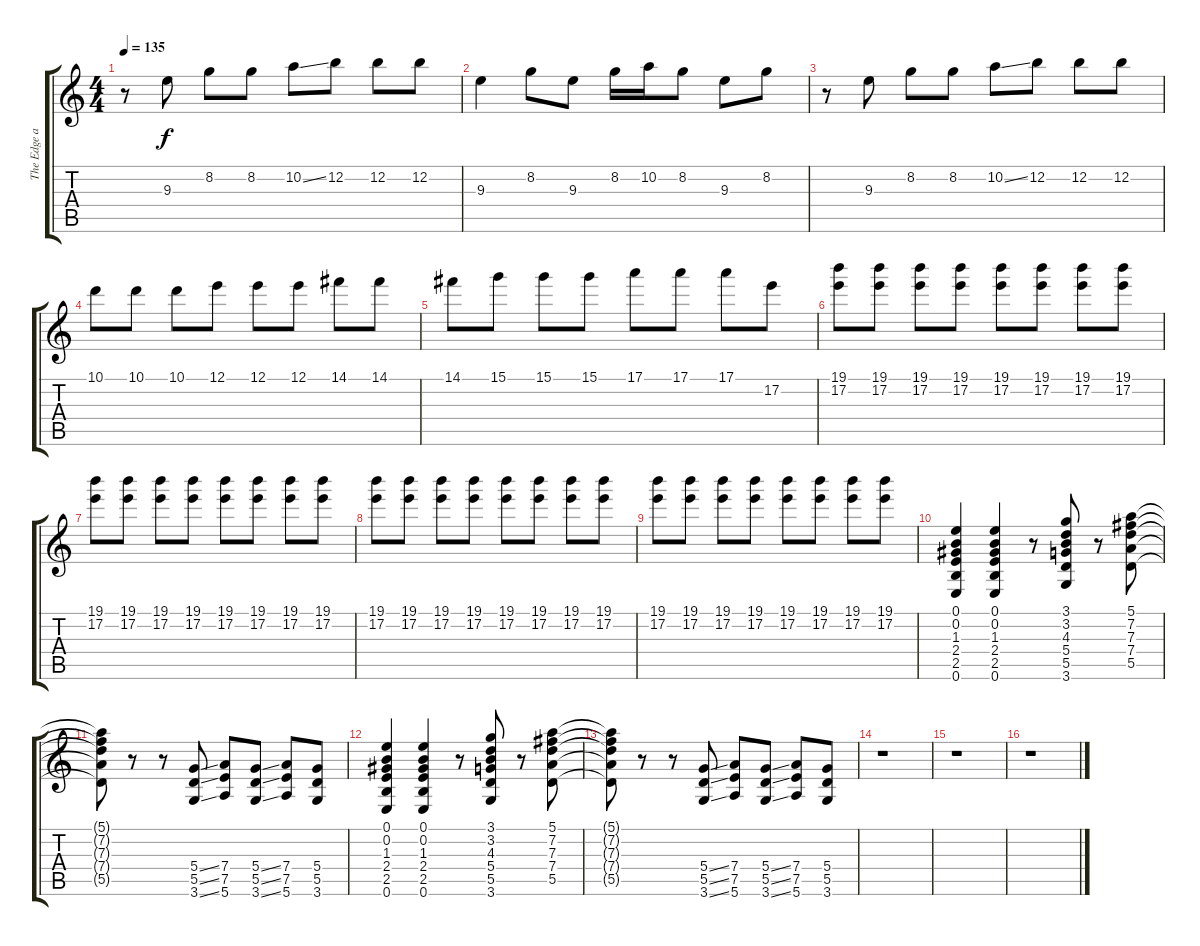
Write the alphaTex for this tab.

\track ("The Edge again" "The Edge a") {instrument distortionguitar}
\staff {score tabs}
\tuning (E4 B3 G3 D3 A2 E2) {hide}
\ts (4 4)
\tempo 135
\clef g2
\ks c
r.8{dy f} 9.3.8 8.2.8 8.2.8 10.2{ss}.8 12.2.8 12.2.8 12.2.8 |
9.3.4 8.2.8 9.3.8 8.2.16 10.2.16 8.2.8 9.3.8 8.2.8 |
r.8 9.3.8 8.2.8 8.2.8 10.2{ss}.8 12.2.8 12.2.8 12.2.8 |
10.1.8 10.1.8 10.1.8 12.1.8 12.1.8 12.1.8 14.1.8 14.1.8 |
14.1.8 15.1.8 15.1.8 15.1.8 17.1.8 17.1.8 17.1.8 17.2.8 |
(19.1 17.2).8 (19.1 17.2).8 (19.1 17.2).8 (19.1 17.2).8 (19.1 17.2).8 (19.1 17.2).8 (19.1 17.2).8 (19.1 17.2).8 |
(19.1 17.2).8 (19.1 17.2).8 (19.1 17.2).8 (19.1 17.2).8 (19.1 17.2).8 (19.1 17.2).8 (19.1 17.2).8 (19.1 17.2).8 |
(19.1 17.2).8 (19.1 17.2).8 (19.1 17.2).8 (19.1 17.2).8 (19.1 17.2).8 (19.1 17.2).8 (19.1 17.2).8 (19.1 17.2).8 |
(19.1 17.2).8 (19.1 17.2).8 (19.1 17.2).8 (19.1 17.2).8 (19.1 17.2).8 (19.1 17.2).8 (19.1 17.2).8 (19.1 17.2).8 |
(0.1 0.2 1.3 2.4 2.5 0.6).4 (0.1 0.2 1.3 2.4 2.5 0.6).4 r.8 (3.1 3.2 4.3 5.4 5.5 3.6).8 r.8 (5.1 7.2 7.3 7.4 5.5).8 |
(5.1{t} 7.2{t} 7.3{t} 7.4{t} 5.5{t}).8 r.8 r.8 (5.4{ss} 5.5{ss} 3.6{ss}).8 (7.4 7.5 5.6).8 (5.4{ss} 5.5{ss} 3.6{ss}).8 (7.4 7.5 5.6).8 (5.4 5.5 3.6).8 |
(0.1 0.2 1.3 2.4 2.5 0.6).4 (0.1 0.2 1.3 2.4 2.5 0.6).4 r.8 (3.1 3.2 4.3 5.4 5.5 3.6).8 r.8 (5.1 7.2 7.3 7.4 5.5).8 |
(5.1{t} 7.2{t} 7.3{t} 7.4{t} 5.5{t}).8 r.8 r.8 (5.4{ss} 5.5{ss} 3.6{ss}).8 (7.4 7.5 5.6).8 (5.4{ss} 5.5{ss} 3.6{ss}).8 (7.4 7.5 5.6).8 (5.4 5.5 3.6).8 |
r.1 |
r.1 |
r.1
